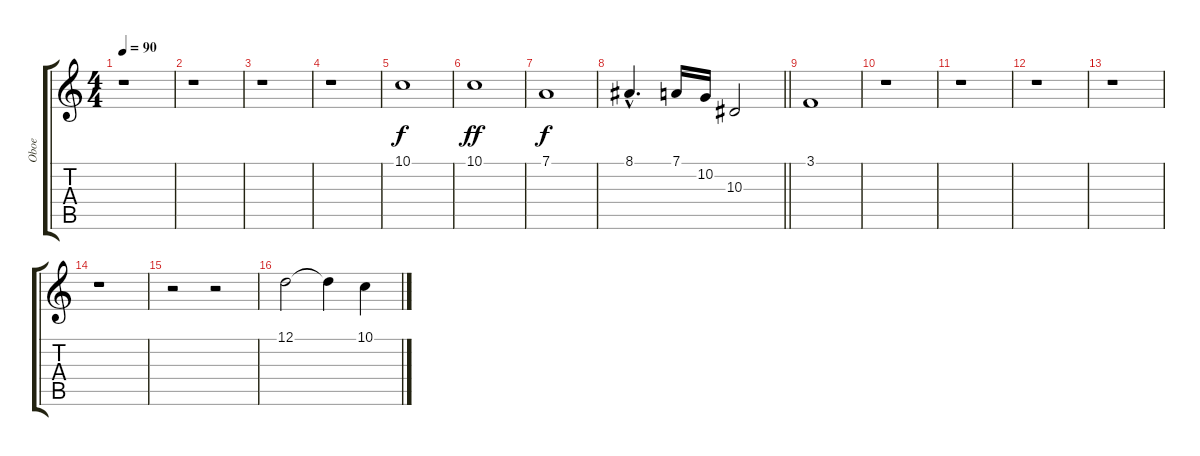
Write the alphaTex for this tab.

\track ("Oboe" "Oboe") {instrument oboe}
\staff {score tabs}
\tuning (D4 A3 F3 C3 G2 D2) {hide}
\ts (4 4)
\tempo 90
\clef g2
\ks c
r.1{dy f instrument oboe} |
r.1 |
r.1 |
r.1 |
10.1.1 |
10.1.1{dy ff} |
7.1.1{dy f} |
\barLineRight lightlight
8.1{hac}.4{d} 7.1.16 10.2.16 10.3.2 |
3.1.1 |
r.1 |
r.1 |
r.1 |
r.1 |
r.1 |
r.2 r.2 |
12.1.2 12.1{t}.4 10.1.4
